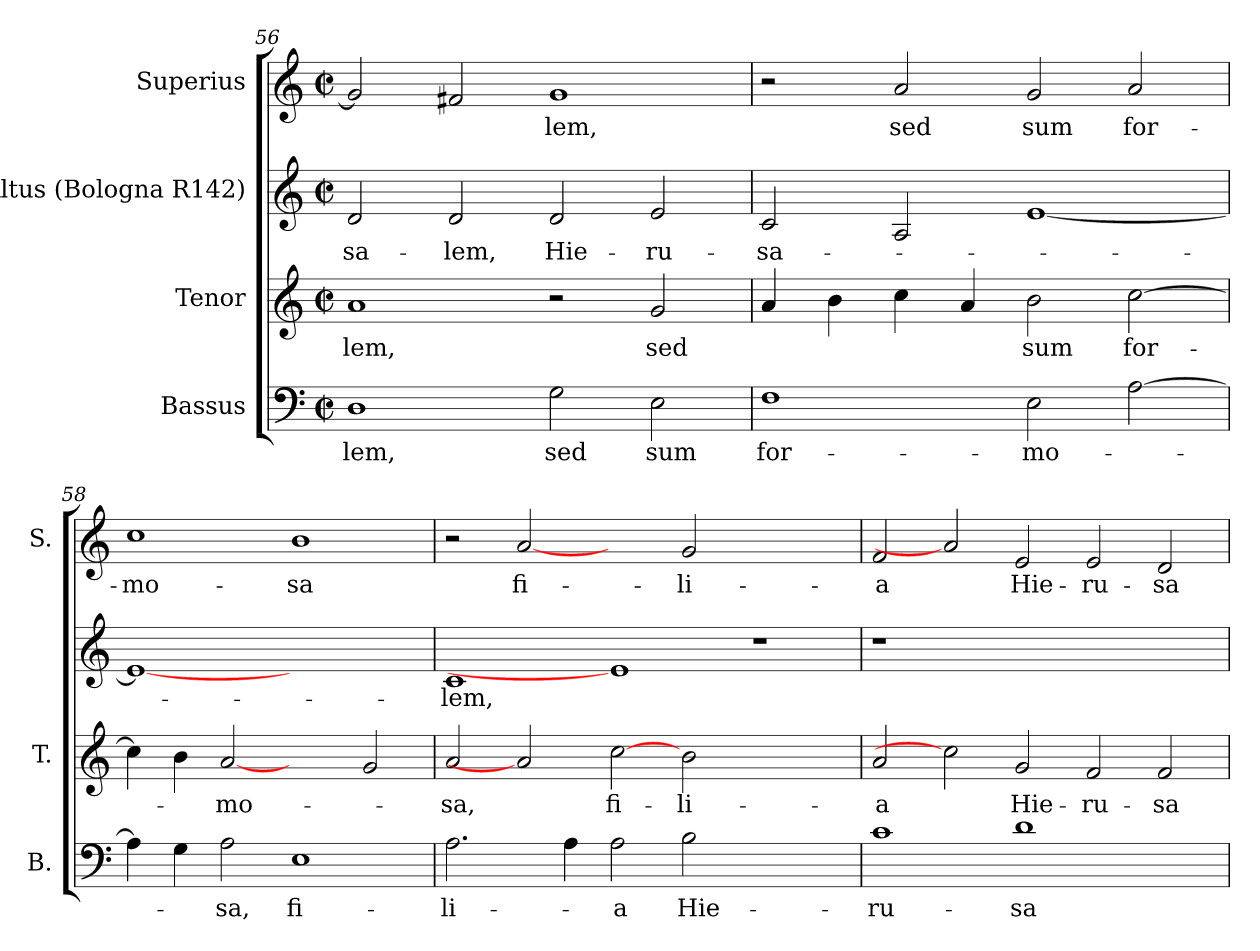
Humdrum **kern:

**kern	**text	**kern	**text	**kern	**text	**kern	**text
*part4	*part4	*part3	*part3	*part2	*part2	*part1	*part1
*staff4	*staff4	*staff3	*staff3	*staff2	*staff2	*staff1	*staff1
*I"Bassus	*	*I"Tenor	*	*I"Altus (Bologna R142)	*	*I"Superius	*
*I'B.	*	*I'T.	*	*	*	*I'S.	*
*clefF4	*	*clefG2	*	*clefG2	*	*clefG2	*
*k[]	*	*k[]	*	*k[]	*	*k[]	*
*C:	*	*C:	*	*C:	*	*C:	*
*M2/2	*	*M2/2	*	*M2/2	*	*M2/2	*
*met(c|)	*	*met(c|)	*	*met(c|)	*	*met(c|)	*
=56	=56	=56	=56	=56	=56	=56	=56
!	!LO:LY:b:color=#000000	!	!	!	!	!	!
!	!	!	!LO:LY:b:color=#000000	!	!	!	!
!	!	!	!	!	!LO:LY:b:color=#000000	!	!
1Di	-lem,	1ai	-lem,	2di/	-sa-	2gi/]	.
!	!	!	!	!	!LO:LY:b:color=#000000	!	!
.	.	.	.	2di/	-lem,	2f#Xi/	.
!	!LO:LY:b:color=#000000	!	!	!	!	!	!
!	!	!	!	!	!LO:LY:b:color=#000000	!	!
!	!	!	!	!	!	!	!LO:LY:b:color=#000000
2Gi\	sed	2r	.	2di/	Hie-	1gi	-lem,
!	!LO:LY:b:color=#000000	!	!	!	!	!	!
!	!	!	!LO:LY:b:color=#000000	!	!	!	!
!	!	!	!	!	!LO:LY:b:color=#000000	!	!
2Ei\	sum	2gi/	sed	2ei/	-ru-	.	.
=57	=57	=57	=57	=57	=57	=57	=57
!	!LO:LY:b:color=#000000	!	!	!	!	!	!
!	!	!	!	!	!LO:LY:b:color=#000000	!	!
1Fi	for-	4ai/	.	2ci/	-sa-	2r	.
.	.	4bi\	.	.	.	.	.
!	!	!	!	!	!	!	!LO:LY:b:color=#000000
.	.	4cci\	.	2Ai/	.	2ai/	sed
.	.	4ai/	.	.	.	.	.
!	!LO:LY:b:color=#000000	!	!	!	!	!	!
!	!	!	!LO:LY:b:color=#000000	!	!	!	!
!	!	!	!	!	!	!	!LO:LY:b:color=#000000
2Ei\	-mo-	2bi\	sum	[<1ei	.	2gi/	sum
!	!	!	!LO:LY:b:color=#000000	!	!	!	!
!	!	!	!	!	!	!	!LO:LY:b:color=#000000
[>2Ai\	.	[>2cci\	for-	.	.	2ai/	for-
!!LO:PB:g=z
=58	=58	=58	=58	=58	=58	=58	=58
!	!	!	!	!	!	!	!LO:LY:b:color=#000000
4Ai\]	.	4cci\]	.	1ei_<	.	1cci	-mo-
4Gi\	.	4bi\	.	.	.	.	.
!	!LO:LY:b:color=#000000	!	!	!	!	!	!
!	!	!	!LO:LY:b:color=#000000	!	!	!	!
2Ai\	-sa,	[2ai	-mo-	.	.	.	.
!	!LO:LY:b:color=#000000	!	!	!	!	!	!
!	!	!	!	!	!	!	!LO:LY:b:color=#000000
1Ei	fi-	2ryy	.	1ryy	.	1bi	-sa
.	.	2gi/	.	.	.	.	.
=59	=59	=59	=59	=59	=59	=59	=59
!	!LO:LY:b:color=#000000	!	!	!	!	!	!
!	!	!	!LO:LY:b:color=#000000	!	!	!	!
!	!	!	!	!	!LO:LY:b:color=#000000	!	!
2.Ai\	-li-	2ai/	-sa,	1ci	-lem,	2r	.
!	!	!	!	!	!	!	!LO:LY:b:color=#000000
.	.	2ai]	.	.	.	[2ai	fi-
4Ai\	.	.	.	.	.	.	.
!	!LO:LY:b:color=#000000	!	!	!	!	!	!
!	!	!	!LO:LY:b:color=#000000	!	!	!	!
2Ai\	-a	[2cci	fi-	1ei]	.	2ryy	.
!	!LO:LY:b:color=#000000	!	!	!	!	!	!
!	!	!	!LO:LY:b:color=#000000	!	!	!	!
!	!	!	!	!	!	!	!LO:LY:b:color=#000000
2Bi\	Hie-	2bi\	-li-	.	.	2gi/	-li-
1ryy	.	1ryy	.	1r	.	1ryy	.
=60	=60	=60	=60	=60	=60	=60	=60
!	!LO:LY:b:color=#000000	!	!	!	!	!	!
!	!	!	!LO:LY:b:color=#000000	!LO:N:vis=1	!	!	!
!	!	!	!	!	!	!	!LO:LY:b:color=#000000
1ci	-ru-	2ai/	-a	1r	.	2fi/	-a
.	.	2cci]	.	.	.	2ai]	.
!	!LO:LY:b:color=#000000	!	!	!	!	!	!
!	!	!	!LO:LY:b:color=#000000	!	!	!	!
!	!	!	!	!	!	!	!LO:LY:b:color=#000000
1di	-sa-	2gi/	Hie-	1.ryy	.	2ei/	Hie-
!	!	!	!LO:LY:b:color=#000000	!	!	!	!
!	!	!	!	!	!	!	!LO:LY:b:color=#000000
.	.	2fi/	-ru-	.	.	2ei/	-ru-
!	!	!	!LO:LY:b:color=#000000	!	!	!	!
!	!	!	!	!	!	!	!LO:LY:b:color=#000000
2ryy	.	2fi/	-sa-	.	.	2di/	-sa-
=	=	=	=	=	=	=	=
*-	*-	*-	*-	*-	*-	*-	*-
